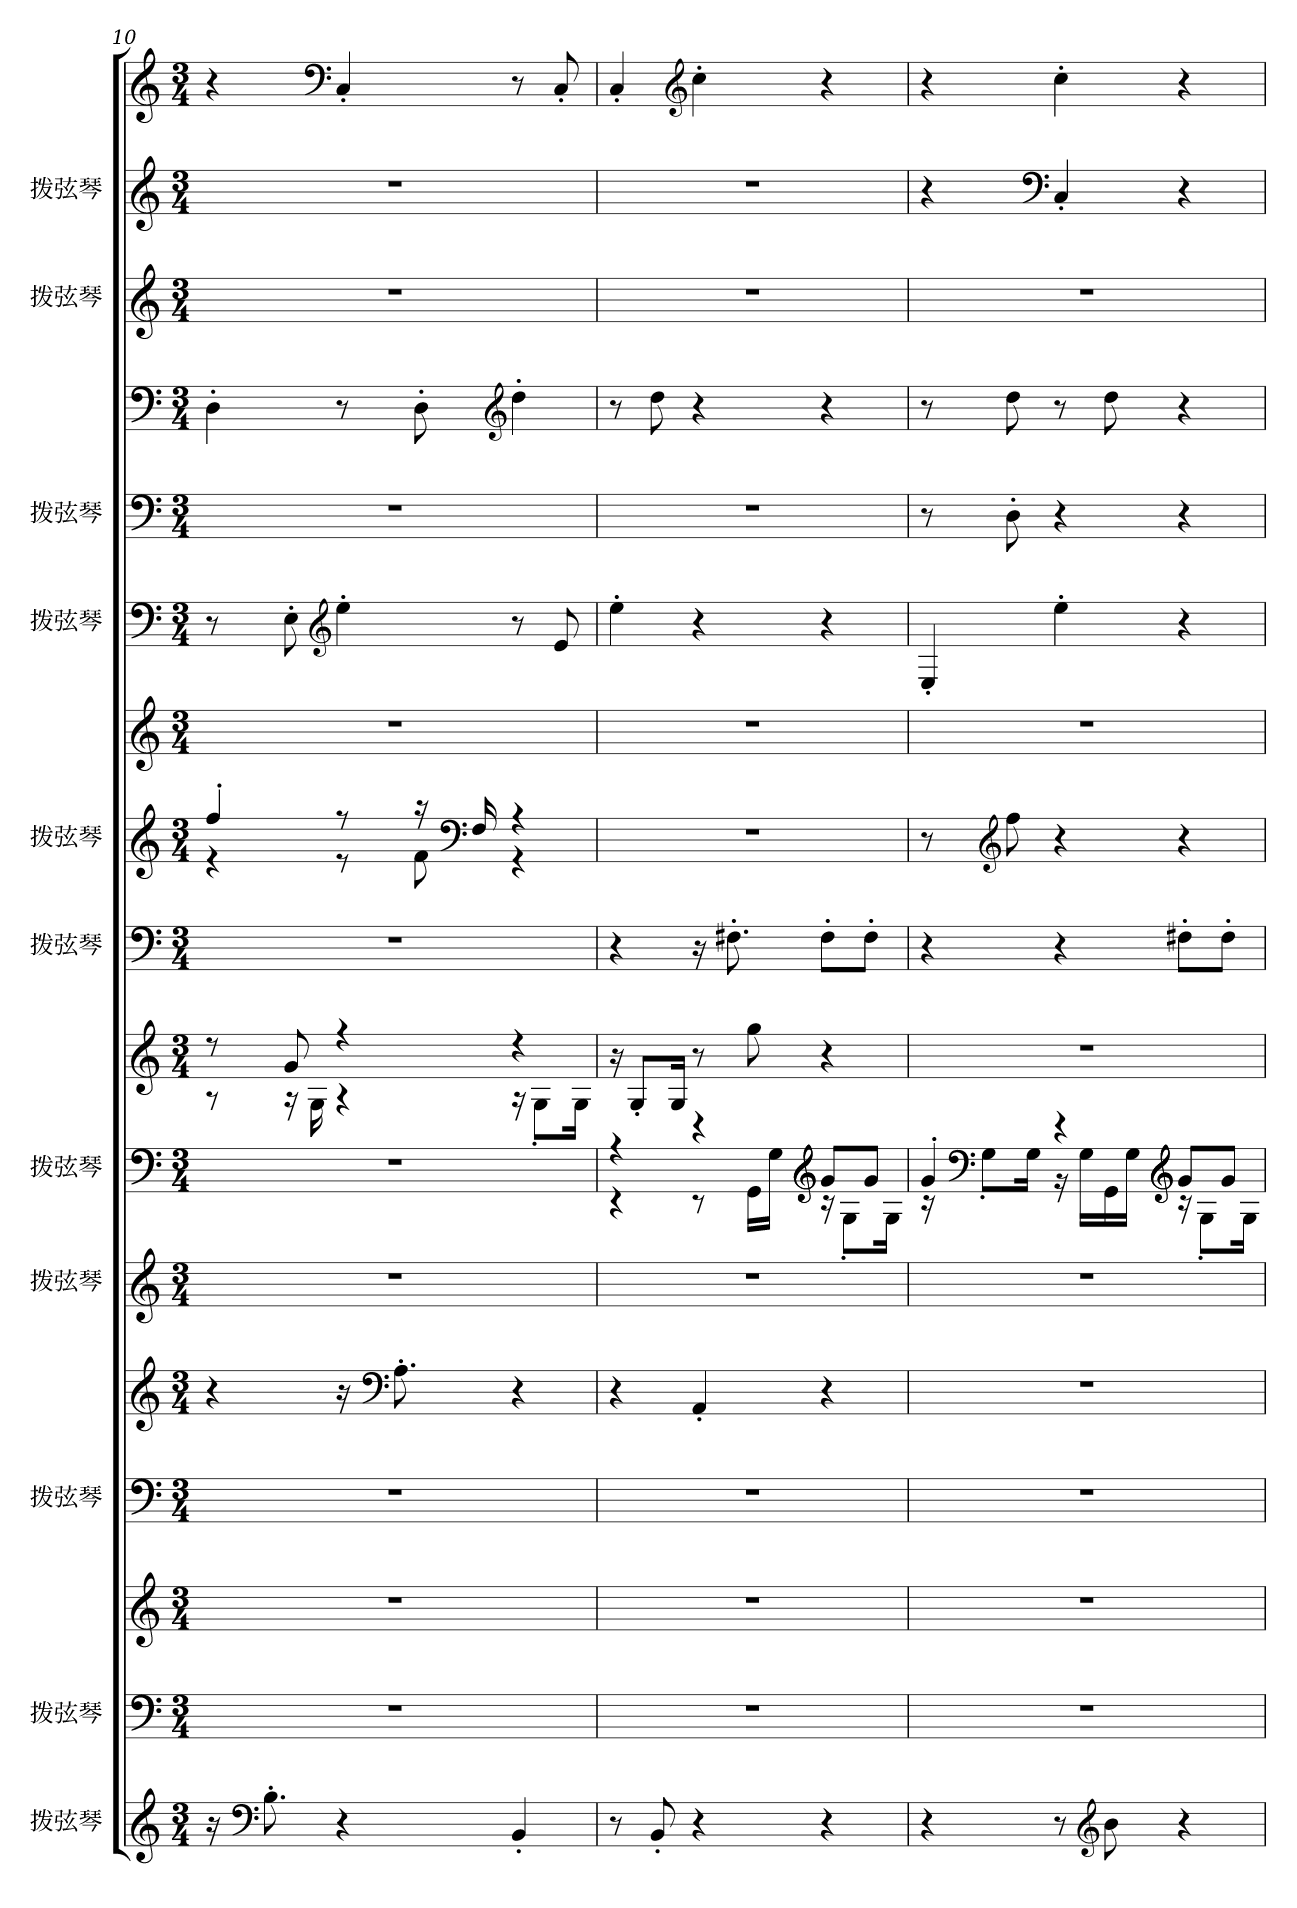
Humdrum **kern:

**kern	**kern	**kern	**kern	**kern	**kern	**kern	**kern	**kern	**kern	**kern	**kern	**kern	**kern	**kern	**kern	**kern
*part11	*part10	*part10	*part9	*part9	*part8	*part7	*part7	*part6	*part5	*part5	*part4	*part3	*part3	*part2	*part1	*part1
*staff17	*staff16	*staff15	*staff14	*staff13	*staff12	*staff11	*staff10	*staff9	*staff8	*staff7	*staff6	*staff5	*staff4	*staff3	*staff2	*staff1
*I"拨弦琴	*I"拨弦琴	*	*I"拨弦琴	*	*I"拨弦琴	*I"拨弦琴	*	*I"拨弦琴	*I"拨弦琴	*	*I"拨弦琴	*I"拨弦琴	*	*I"拨弦琴	*I"拨弦琴	*
*clefG2	*clefF4	*clefG2	*clefF4	*clefG2	*clefG2	*clefF4	*clefG2	*clefF4	*clefG2	*clefG2	*clefF4	*clefF4	*clefF4	*clefG2	*clefG2	*clefG2
*k[]	*k[]	*k[]	*k[]	*k[]	*k[]	*k[]	*k[]	*k[]	*k[]	*k[]	*k[]	*k[]	*k[]	*k[]	*k[]	*k[]
*M3/4	*M3/4	*M3/4	*M3/4	*M3/4	*M3/4	*M3/4	*M3/4	*M3/4	*M3/4	*M3/4	*M3/4	*M3/4	*M3/4	*M3/4	*M3/4	*M3/4
=10	=10	=10	=10	=10	=10	=10	=10	=10	=10	=10	=10	=10	=10	=10	=10	=10
*	*	*	*	*	*	*	*^	*	*^	*	*	*	*	*	*	*
16r	2.r	2.r	2.r	4r	2.r	2.r	8r	8r	2.r	4ff'/	4r	2.r	8r	2.r	4D'\	2.r	2.r	4r
*clefF4	*	*	*	*	*	*	*	*	*	*	*	*	*	*	*	*	*	*
8.B'\	.	.	.	.	.	.	.	.	.	.	.	.	.	.	.	.	.	.
.	.	.	.	.	.	.	8g/	16r	.	.	.	.	8E'\	.	.	.	.	.
.	.	.	.	.	.	.	.	16G\	.	.	.	.	.	.	.	.	.	.
*	*	*	*	*	*	*	*	*	*	*	*	*	*clefG2	*	*	*	*	*clefF4
4r	.	.	.	16r	.	.	4r	4r	.	8r	8r	.	4ee'\	.	8r	.	.	4C'/
*	*	*	*	*clefF4	*	*	*	*	*	*	*	*	*	*	*	*	*	*
.	.	.	.	8.A'\	.	.	.	.	.	.	.	.	.	.	.	.	.	.
.	.	.	.	.	.	.	.	.	.	16r	8f\	.	.	.	8D'\	.	.	.
*	*	*	*	*	*	*	*	*	*	*clefF4	*	*	*	*	*	*	*	*
.	.	.	.	.	.	.	.	.	.	16F/	.	.	.	.	.	.	.	.
*	*	*	*	*	*	*	*	*	*	*	*	*	*	*	*clefG2	*	*	*
4BB'/	.	.	.	4r	.	.	4r	16r	.	4r	4r	.	8r	.	4dd'\	.	.	8r
.	.	.	.	.	.	.	.	8G'\L	.	.	.	.	.	.	.	.	.	.
.	.	.	.	.	.	.	.	.	.	.	.	.	8e/	.	.	.	.	8C'/
.	.	.	.	.	.	.	.	16G\Jk	.	.	.	.	.	.	.	.	.	.
*	*	*	*	*	*	*	*v	*v	*	*v	*v	*	*	*	*	*	*	*
!!LO:PB:g=z
=11	=11	=11	=11	=11	=11	=11	=11	=11	=11	=11	=11	=11	=11	=11	=11	=11
*	*	*	*	*	*	*^	*	*	*	*	*	*	*	*	*	*
8r	2.r	2.r	2.r	4r	2.r	4r	4r	16r	4r	2.r	2.r	4ee'\	2.r	8r	2.r	2.r	4C'/
.	.	.	.	.	.	.	.	8G'/L	.	.	.	.	.	.	.	.	.
8BB'/	.	.	.	.	.	.	.	.	.	.	.	.	.	8dd\	.	.	.
.	.	.	.	.	.	.	.	16G/Jk	.	.	.	.	.	.	.	.	.
*	*	*	*	*	*	*	*	*	*	*	*	*	*	*	*	*	*clefG2
4r	.	.	.	4AA'/	.	4r	8r	8r	16r	.	.	4r	.	4r	.	.	4cc'\
.	.	.	.	.	.	.	.	.	8.F#X'\	.	.	.	.	.	.	.	.
.	.	.	.	.	.	.	16GG\LL	8gg\	.	.	.	.	.	.	.	.	.
.	.	.	.	.	.	.	16G\JJ	.	.	.	.	.	.	.	.	.	.
*	*	*	*	*	*	*clefG2	*	*	*	*	*	*	*	*	*	*	*
4r	.	.	.	4r	.	8g/L	16r	4r	8F#'\L	.	.	4r	.	4r	.	.	4r
.	.	.	.	.	.	.	8G'\L	.	.	.	.	.	.	.	.	.	.
.	.	.	.	.	.	8g/J	.	.	8F#'\J	.	.	.	.	.	.	.	.
.	.	.	.	.	.	.	16G\Jk	.	.	.	.	.	.	.	.	.	.
=12	=12	=12	=12	=12	=12	=12	=12	=12	=12	=12	=12	=12	=12	=12	=12	=12	=12
4r	2.r	2.r	2.r	2.r	2.r	4g'/	16r	2.r	4r	8r	2.r	4E'/	8r	8r	2.r	4r	4r
*	*	*	*	*	*	*clefF4	*	*	*	*	*	*	*	*	*	*	*
.	.	.	.	.	.	.	8G'\L	.	.	.	.	.	.	.	.	.	.
*	*	*	*	*	*	*	*	*	*	*clefG2	*	*	*	*	*	*	*
.	.	.	.	.	.	.	.	.	.	8ff\	.	.	8D'\	8dd\	.	.	.
.	.	.	.	.	.	.	16G\Jk	.	.	.	.	.	.	.	.	.	.
*	*	*	*	*	*	*	*	*	*	*	*	*	*	*	*	*clefF4	*
8r	.	.	.	.	.	4r	16r	.	4r	4r	.	4ee'\	4r	8r	.	4C'/	4cc'\
.	.	.	.	.	.	.	16G\LL	.	.	.	.	.	.	.	.	.	.
*clefG2	*	*	*	*	*	*	*	*	*	*	*	*	*	*	*	*	*
8b\	.	.	.	.	.	.	16GG\	.	.	.	.	.	.	8dd\	.	.	.
.	.	.	.	.	.	.	16G\JJ	.	.	.	.	.	.	.	.	.	.
*	*	*	*	*	*	*clefG2	*	*	*	*	*	*	*	*	*	*	*
4r	.	.	.	.	.	8g/L	16r	.	8F#X'\L	4r	.	4r	4r	4r	.	4r	4r
.	.	.	.	.	.	.	8G'\L	.	.	.	.	.	.	.	.	.	.
.	.	.	.	.	.	8g/J	.	.	8F#'\J	.	.	.	.	.	.	.	.
.	.	.	.	.	.	.	16G\Jk	.	.	.	.	.	.	.	.	.	.
*	*	*	*	*	*	*v	*v	*	*	*	*	*	*	*	*	*	*
=	=	=	=	=	=	=	=	=	=	=	=	=	=	=	=	=
*-	*-	*-	*-	*-	*-	*-	*-	*-	*-	*-	*-	*-	*-	*-	*-	*-
